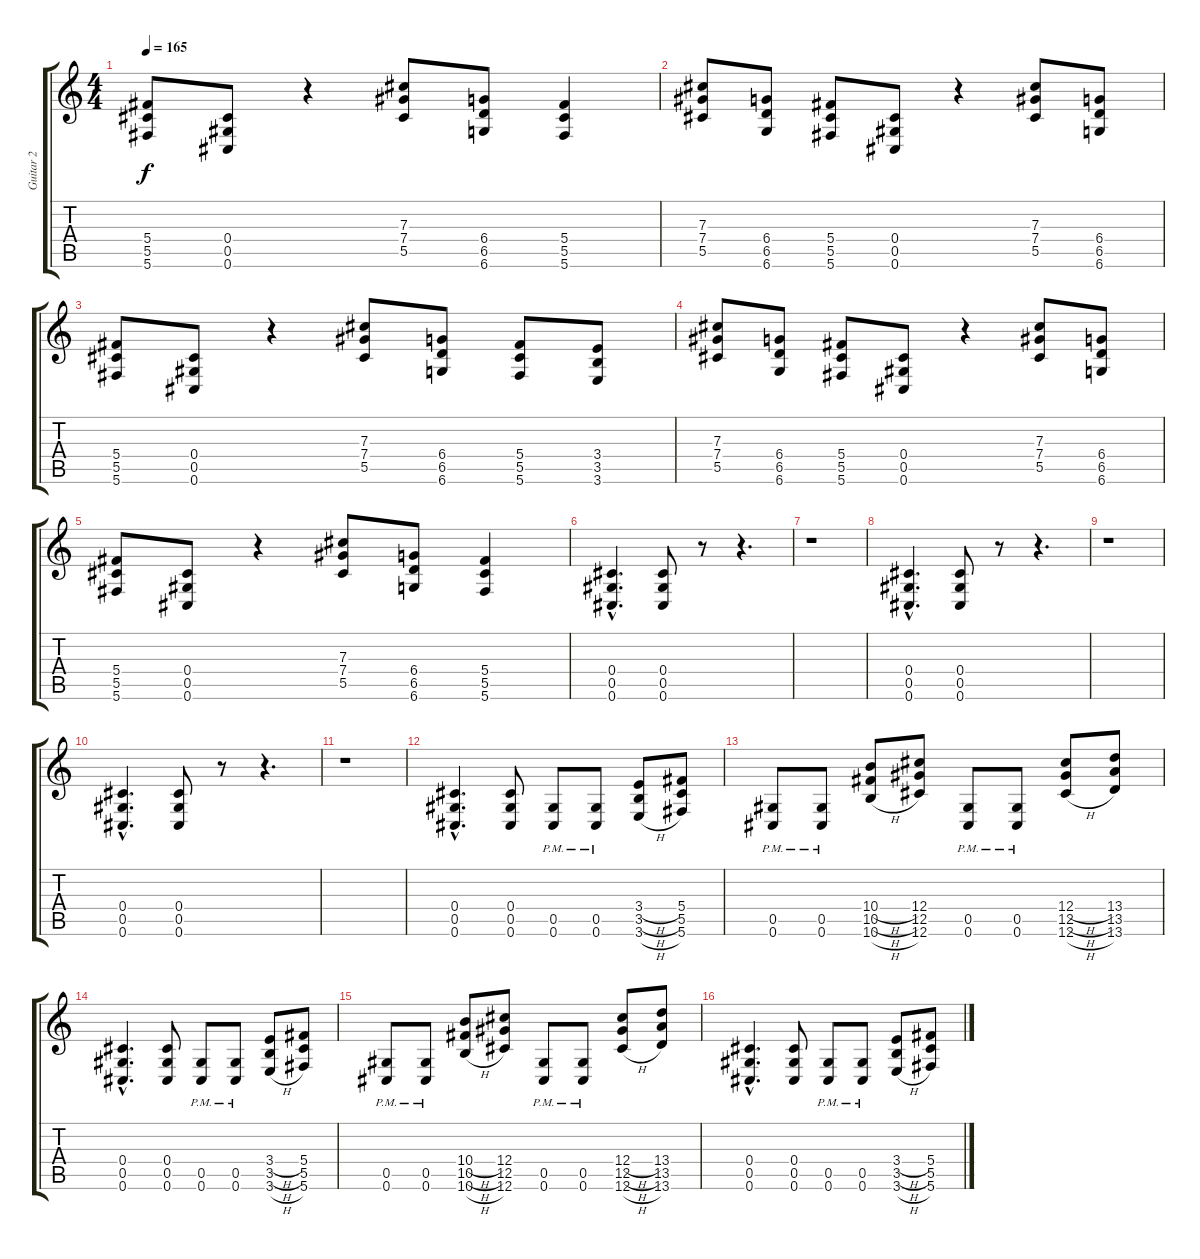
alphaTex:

\track ("Guitar 2" "Guitar 2") {instrument distortionguitar}
\staff {score tabs}
\tuning (Eb4 Bb3 Gb3 Db3 Ab2 Db2) {hide}
\ts (4 4)
\tempo 165
\clef g2
\ks c
(5.4 5.5 5.6).8{dy f} (0.4 0.5 0.6).8 r.4 (7.3 7.4 5.5).8 (6.4 6.5 6.6).8 (5.4 5.5 5.6).4 |
(7.3 7.4 5.5).8 (6.4 6.5 6.6).8 (5.4 5.5 5.6).8 (0.4 0.5 0.6).8 r.4 (7.3 7.4 5.5).8 (6.4 6.5 6.6).8 |
(5.4 5.5 5.6).8 (0.4 0.5 0.6).8 r.4 (7.3 7.4 5.5).8 (6.4 6.5 6.6).8 (5.4 5.5 5.6).8 (3.4 3.5 3.6).8 |
(7.3 7.4 5.5).8 (6.4 6.5 6.6).8 (5.4 5.5 5.6).8 (0.4 0.5 0.6).8 r.4 (7.3 7.4 5.5).8 (6.4 6.5 6.6).8 |
(5.4 5.5 5.6).8 (0.4 0.5 0.6).8 r.4 (7.3 7.4 5.5).8 (6.4 6.5 6.6).8 (5.4 5.5 5.6).4 |
(0.4{hac} 0.5{hac} 0.6{hac}).4{d} (0.4 0.5 0.6).8 r.8 r.4{d} |
r.1 |
(0.4{hac} 0.5{hac} 0.6{hac}).4{d} (0.4 0.5 0.6).8 r.8 r.4{d} |
r.1 |
(0.4{hac} 0.5{hac} 0.6{hac}).4{d} (0.4 0.5 0.6).8 r.8 r.4{d} |
r.1 |
(0.4{hac} 0.5{hac} 0.6{hac}).4{d} (0.4 0.5 0.6).8 (0.5{pm} 0.6{pm}).8 (0.5{pm} 0.6{pm}).8 (3.4{h} 3.5{h} 3.6{h}).8 (5.4 5.5 5.6).8 |
(0.5{pm} 0.6{pm}).8 (0.5{pm} 0.6{pm}).8 (10.4{h} 10.5{h} 10.6{h}).8 (12.4 12.5 12.6).8 (0.5{pm} 0.6{pm}).8 (0.5{pm} 0.6{pm}).8 (12.4{h} 12.5{h} 12.6{h}).8 (13.4 13.5 13.6).8 |
(0.4{hac} 0.5{hac} 0.6{hac}).4{d} (0.4 0.5 0.6).8 (0.5{pm} 0.6{pm}).8 (0.5{pm} 0.6{pm}).8 (3.4{h} 3.5{h} 3.6{h}).8 (5.4 5.5 5.6).8 |
(0.5{pm} 0.6{pm}).8 (0.5{pm} 0.6{pm}).8 (10.4{h} 10.5{h} 10.6{h}).8 (12.4 12.5 12.6).8 (0.5{pm} 0.6{pm}).8 (0.5{pm} 0.6{pm}).8 (12.4{h} 12.5{h} 12.6{h}).8 (13.4 13.5 13.6).8 |
(0.4{hac} 0.5{hac} 0.6{hac}).4{d} (0.4 0.5 0.6).8 (0.5{pm} 0.6{pm}).8 (0.5{pm} 0.6{pm}).8 (3.4{h} 3.5{h} 3.6{h}).8 (5.4 5.5 5.6).8
